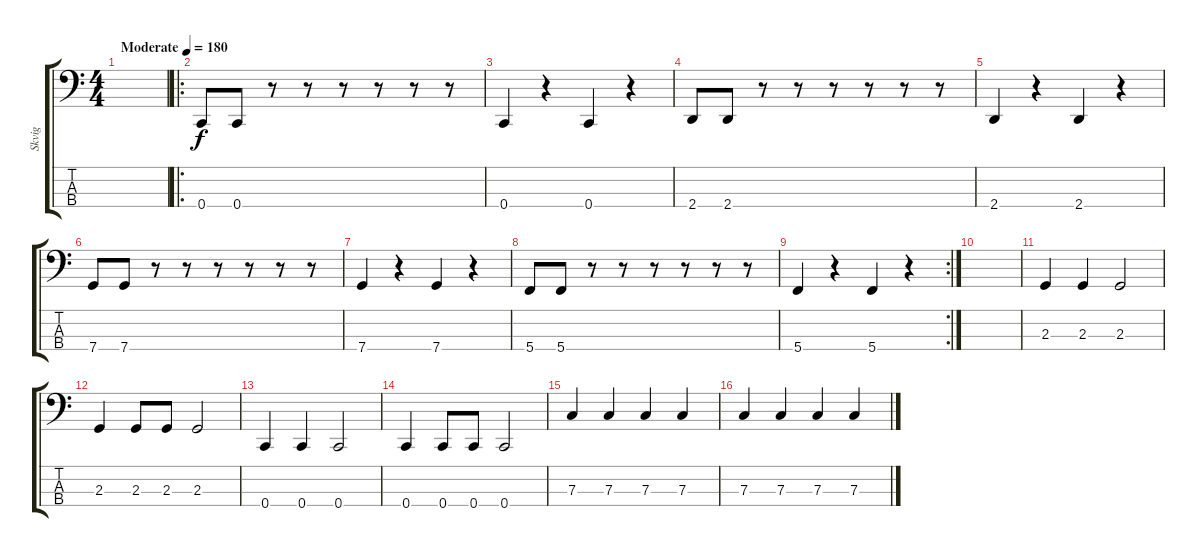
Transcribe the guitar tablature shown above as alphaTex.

\track ("Skvig" "Skvig") {instrument slapbass1}
\staff {score tabs}
\tuning (Eb2 Bb1 F1 C1) {hide}
\ts (4 4)
\tempo (180 "Moderate")
\clef f4
\ks c
|
\ro
0.4.8 0.4.8 r.8 r.8 r.8 r.8 r.8 r.8 |
0.4.4 r.4 0.4.4 r.4 |
2.4.8 2.4.8 r.8 r.8 r.8 r.8 r.8 r.8 |
2.4.4 r.4 2.4.4 r.4 |
7.4.8 7.4.8 r.8 r.8 r.8 r.8 r.8 r.8 |
7.4.4 r.4 7.4.4 r.4 |
5.4.8 5.4.8 r.8 r.8 r.8 r.8 r.8 r.8 |
\rc 2
5.4.4 r.4 5.4.4 r.4 |
|
2.3.4 2.3.4 2.3.2 |
2.3.4 2.3.8 2.3.8 2.3.2 |
0.4.4 0.4.4 0.4.2 |
0.4.4 0.4.8 0.4.8 0.4.2 |
7.3.4 7.3.4 7.3.4 7.3.4 |
7.3.4 7.3.4 7.3.4 7.3.4
